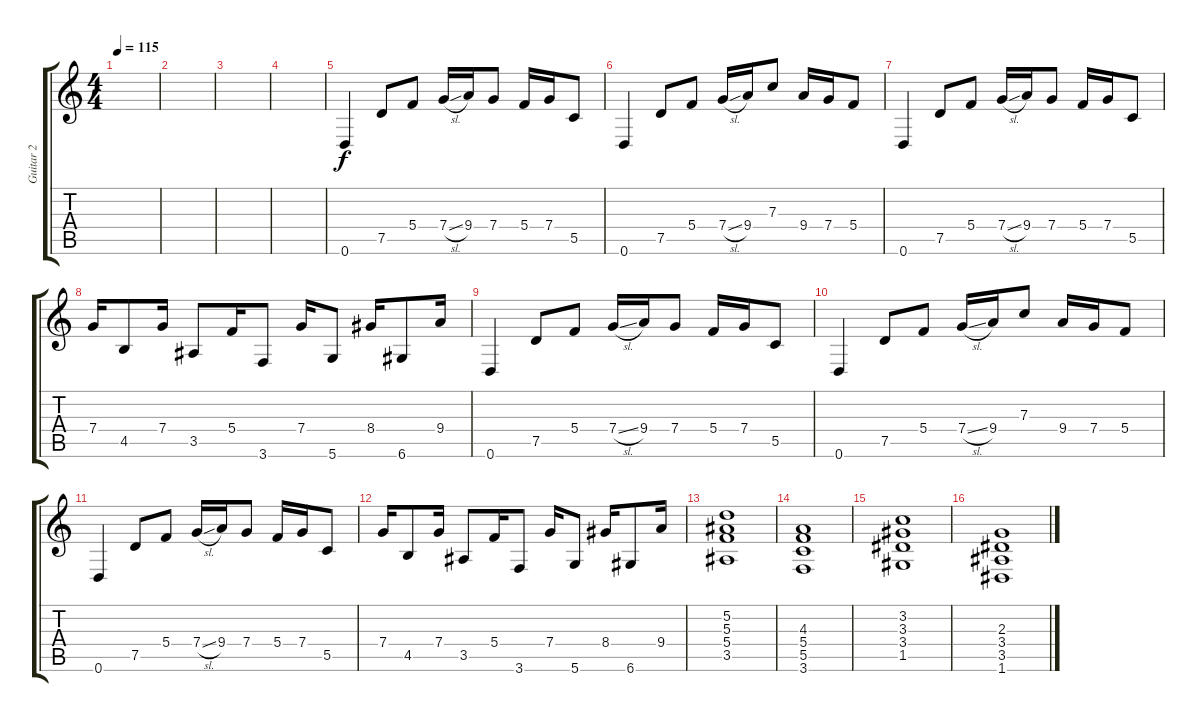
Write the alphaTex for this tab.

\track ("Guitar 2" "Guitar 2") {instrument distortionguitar}
\staff {score tabs}
\tuning (D4 A3 F3 C3 G2 D2) {hide}
\ts (4 4)
\tempo 115
\clef g2
\ks c
|
|
|
|
0.6.4 7.5.8 5.4.8 7.4{sl}.16 9.4.16 7.4.8 5.4.16 7.4.16 5.5.8 |
0.6.4 7.5.8 5.4.8 7.4{sl}.16 9.4.16 7.3.8 9.4.16 7.4.16 5.4.8 |
0.6.4 7.5.8 5.4.8 7.4{sl}.16 9.4.16 7.4.8 5.4.16 7.4.16 5.5.8 |
7.4.16 4.5.8 7.4.16 3.5.8 5.4.16 3.6.8 7.4.16 5.6.8 8.4.16 6.6.8 9.4.16 |
0.6.4 7.5.8 5.4.8 7.4{sl}.16 9.4.16 7.4.8 5.4.16 7.4.16 5.5.8 |
0.6.4 7.5.8 5.4.8 7.4{sl}.16 9.4.16 7.3.8 9.4.16 7.4.16 5.4.8 |
0.6.4 7.5.8 5.4.8 7.4{sl}.16 9.4.16 7.4.8 5.4.16 7.4.16 5.5.8 |
7.4.16 4.5.8 7.4.16 3.5.8 5.4.16 3.6.8 7.4.16 5.6.8 8.4.16 6.6.8 9.4.16 |
(5.2 5.3 5.4 3.5).1 |
(4.3 5.4 5.5 3.6).1 |
(3.2 3.3 3.4 1.5).1 |
(2.3 3.4 3.5 1.6).1
